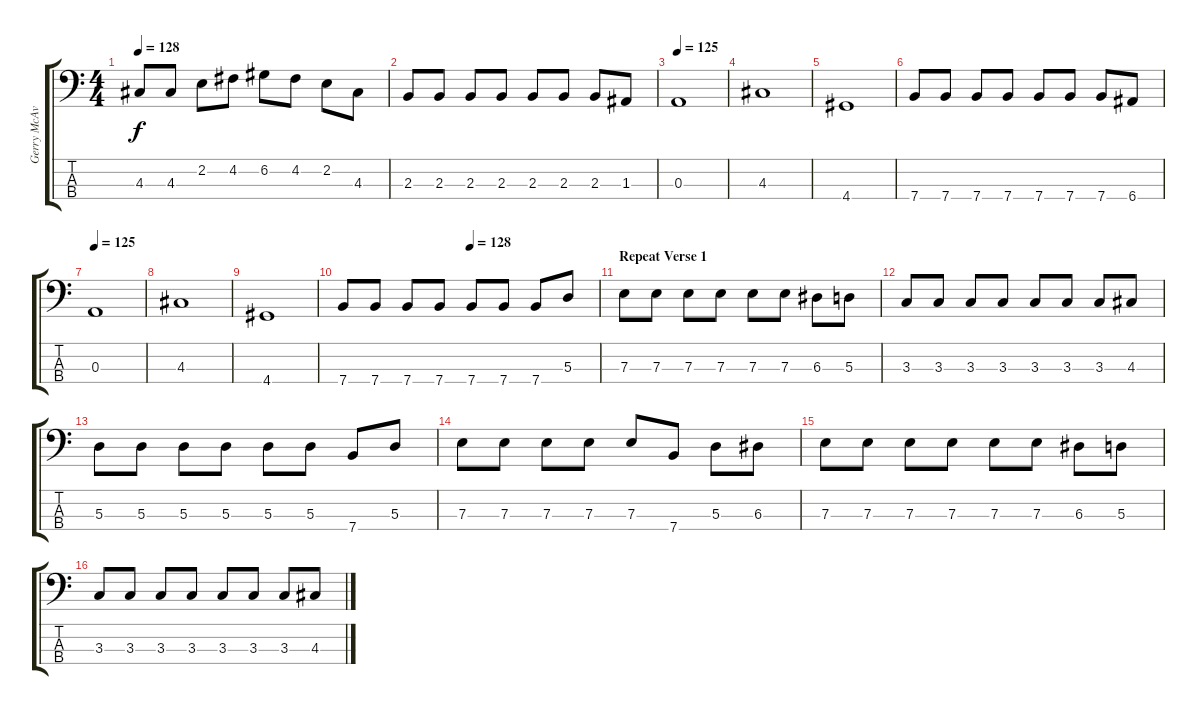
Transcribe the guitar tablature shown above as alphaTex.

\track ("Gerry McAvoy" "Gerry McAv") {instrument electricbasspick}
\staff {score tabs}
\tuning (G2 D2 A1 E1) {hide}
\ts (4 4)
\tempo 128
\clef f4
\ks c
4.3.8{dy f} 4.3.8 2.2.8 4.2.8 6.2.8 4.2.8 2.2.8 4.3.8 |
2.3.8 2.3.8 2.3.8 2.3.8 2.3.8 2.3.8 2.3.8 1.3.8 |
\tempo 127
\tempo 125
0.3.1 |
4.3.1 |
4.4.1 |
7.4.8 7.4.8 7.4.8 7.4.8 7.4.8 7.4.8 7.4.8 6.4.8 |
\tempo 125
0.3.1 |
4.3.1 |
4.4.1 |
\tempo (128 0.5)
7.4.8 7.4.8 7.4.8 7.4.8 7.4.8 7.4.8 7.4.8 5.3.8 |
\section ("" "Repeat Verse 1")
7.3.8 7.3.8 7.3.8 7.3.8 7.3.8 7.3.8 6.3.8 5.3.8 |
3.3.8 3.3.8 3.3.8 3.3.8 3.3.8 3.3.8 3.3.8 4.3.8 |
5.3.8 5.3.8 5.3.8 5.3.8 5.3.8 5.3.8 7.4.8 5.3.8 |
7.3.8 7.3.8 7.3.8 7.3.8 7.3.8 7.4.8 5.3.8 6.3.8 |
7.3.8 7.3.8 7.3.8 7.3.8 7.3.8 7.3.8 6.3.8 5.3.8 |
3.3.8 3.3.8 3.3.8 3.3.8 3.3.8 3.3.8 3.3.8 4.3.8
